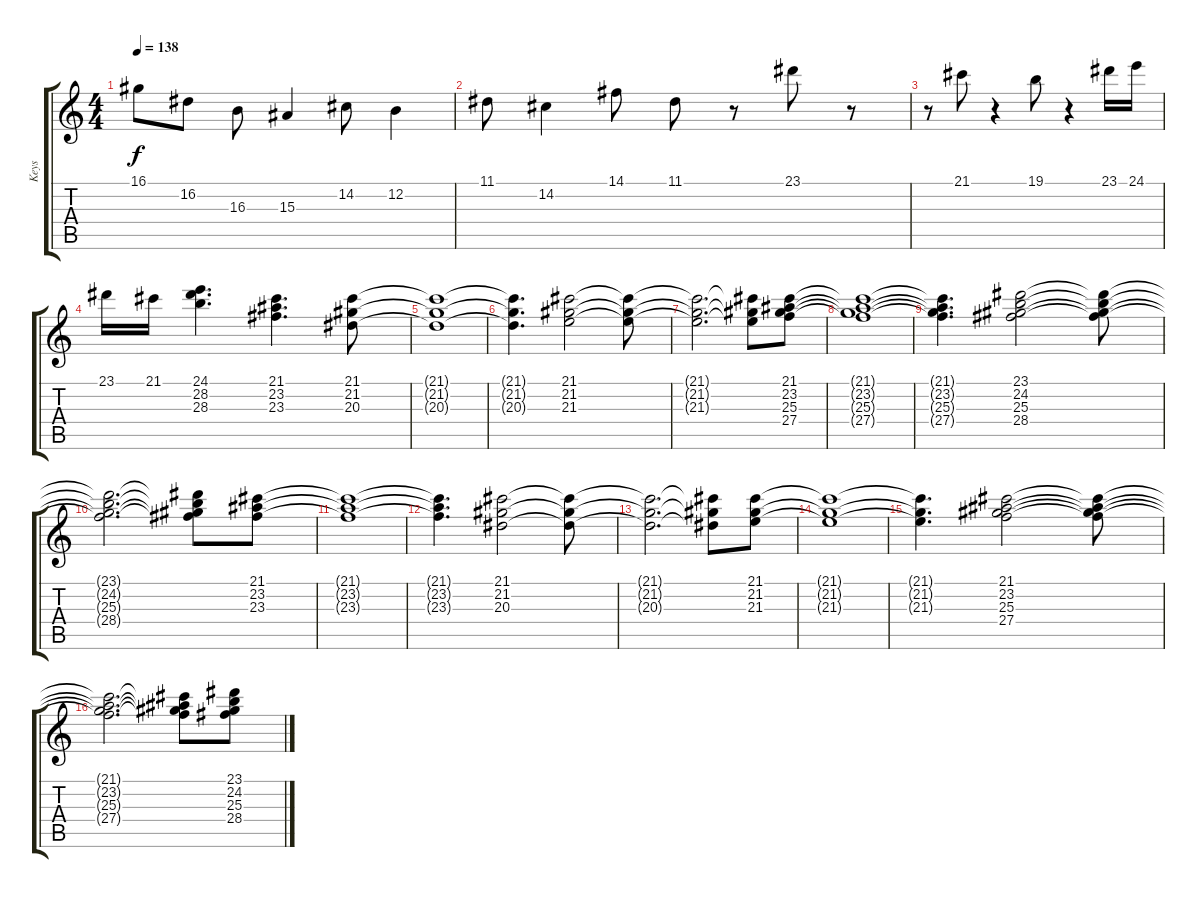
\track ("Keys" "Keys") {instrument rockorgan}
\staff {score tabs}
\tuning (E4 B3 G3 D3 A2 E2) {hide}
\ts (4 4)
\tempo 138
\clef g2
\ks c
16.1.8{dy f} 16.2.8 16.3.8 15.3.4 14.2.8 12.2.4 |
11.1.8 14.2.4 14.1.8 11.1.8 r.8 23.1.8 r.8 |
r.8 21.1.8 r.4 19.1.8 r.4 23.1.16 24.1.16 |
23.1.16 21.1.16 (24.1 28.2 28.3).4{d} (21.1 23.2 23.3).4{d} (21.1 21.2 20.3).8 |
(21.1{t} 21.2{t} 20.3{t}).1 |
(21.1{t} 21.2{t} 20.3{t}).4{d} (21.1 21.2 21.3).2 (21.1{t} 21.2{t} 21.3{t}).8 |
(21.1{t} 21.2{t} 21.3{t}).2{d} (21.1{t} 21.2{t} 21.3{t}).8 (21.1 23.2 25.3 27.4).8 |
(21.1{t} 23.2{t} 25.3{t} 27.4{t}).1 |
(21.1{t} 23.2{t} 25.3{t} 27.4{t}).4{d} (23.1 24.2 25.3 28.4).2 (23.1{t} 24.2{t} 25.3{t} 28.4{t}).8 |
(23.1{t} 24.2{t} 25.3{t} 28.4{t}).2{d} (23.1{t} 24.2{t} 25.3{t} 28.4{t}).8 (21.1 23.2 23.3).8 |
(21.1{t} 23.2{t} 23.3{t}).1 |
(21.1{t} 23.2{t} 23.3{t}).4{d} (21.1 21.2 20.3).2 (21.1{t} 21.2{t} 20.3{t}).8 |
(21.1{t} 21.2{t} 20.3{t}).2{d} (21.1{t} 21.2{t} 20.3{t}).8 (21.1 21.2 21.3).8 |
(21.1{t} 21.2{t} 21.3{t}).1 |
(21.1{t} 21.2{t} 21.3{t}).4{d} (21.1 23.2 25.3 27.4).2 (21.1{t} 23.2{t} 25.3{t} 27.4{t}).8 |
(21.1{t} 23.2{t} 25.3{t} 27.4{t}).2{d} (21.1{t} 23.2{t} 25.3{t} 27.4{t}).8 (23.1 24.2 25.3 28.4).8
